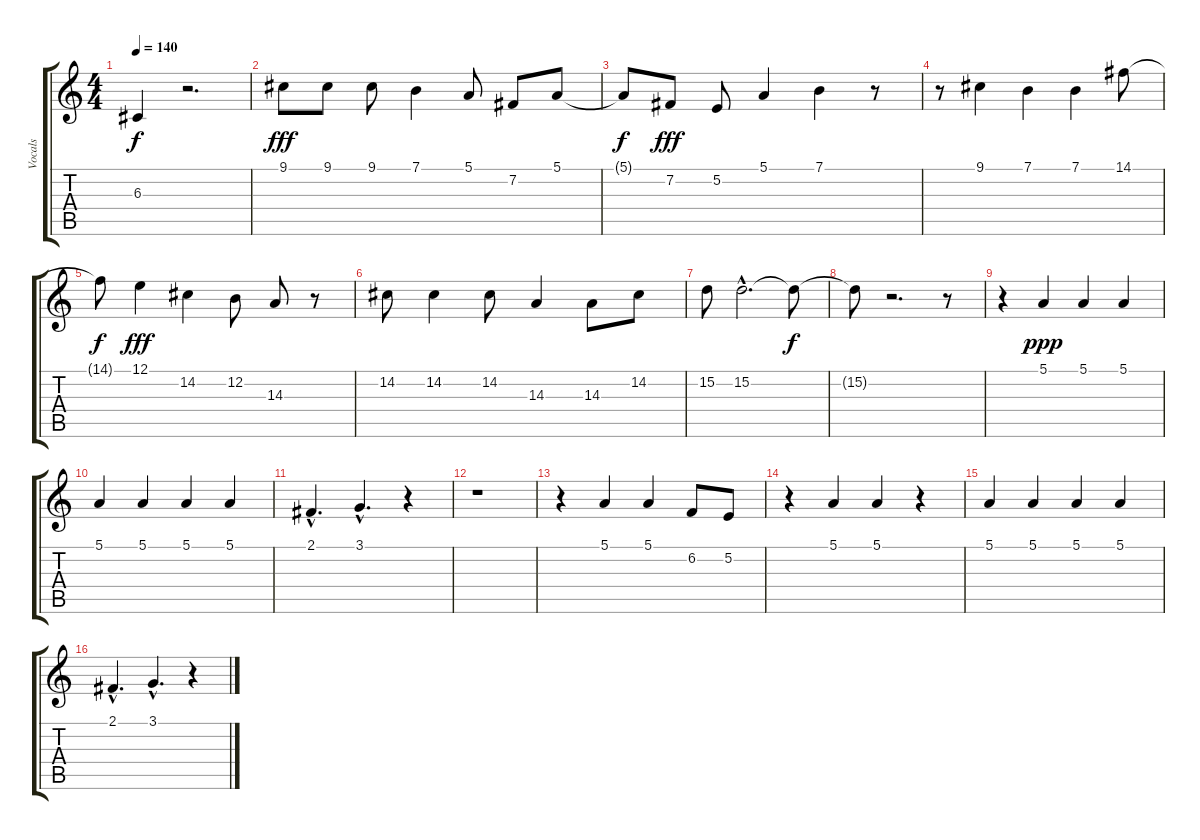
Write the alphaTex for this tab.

\track ("Vocals" "Vocals") {instrument panflute}
\staff {score tabs}
\tuning (E4 B3 G3 D3 A2 E2) {hide}
\ts (4 4)
\tempo 140
\clef g2
\ks c
6.3{t}.4{dy f} r.2{d} |
9.1.8{dy fff} 9.1.8 9.1.8 7.1.4 5.1.8 7.2.8 5.1.8 |
5.1{t}.8{dy f} 7.2.8{dy fff} 5.2.8 5.1.4 7.1.4 r.8 |
r.8 9.1.4 7.1.4 7.1.4 14.1.8 |
14.1{t}.8{dy f} 12.1.4{dy fff} 14.2.4 12.2.8 14.3.8 r.8 |
14.2.8 14.2.4 14.2.8 14.3.4 14.3.8 14.2.8 |
15.2.8 15.2{hac}.2{d} 15.2{t}.8{dy f} |
15.2{t}.8 r.2{d} r.8 |
r.4 5.1.4{dy ppp} 5.1.4 5.1.4 |
5.1.4 5.1.4 5.1.4 5.1.4 |
2.1{hac}.4{d} 3.1{hac}.4{d} r.4 |
r.1 |
r.4 5.1.4 5.1.4 6.2.8 5.2.8 |
r.4 5.1.4 5.1.4 r.4 |
5.1.4 5.1.4 5.1.4 5.1.4 |
2.1{hac}.4{d} 3.1{hac}.4{d} r.4
